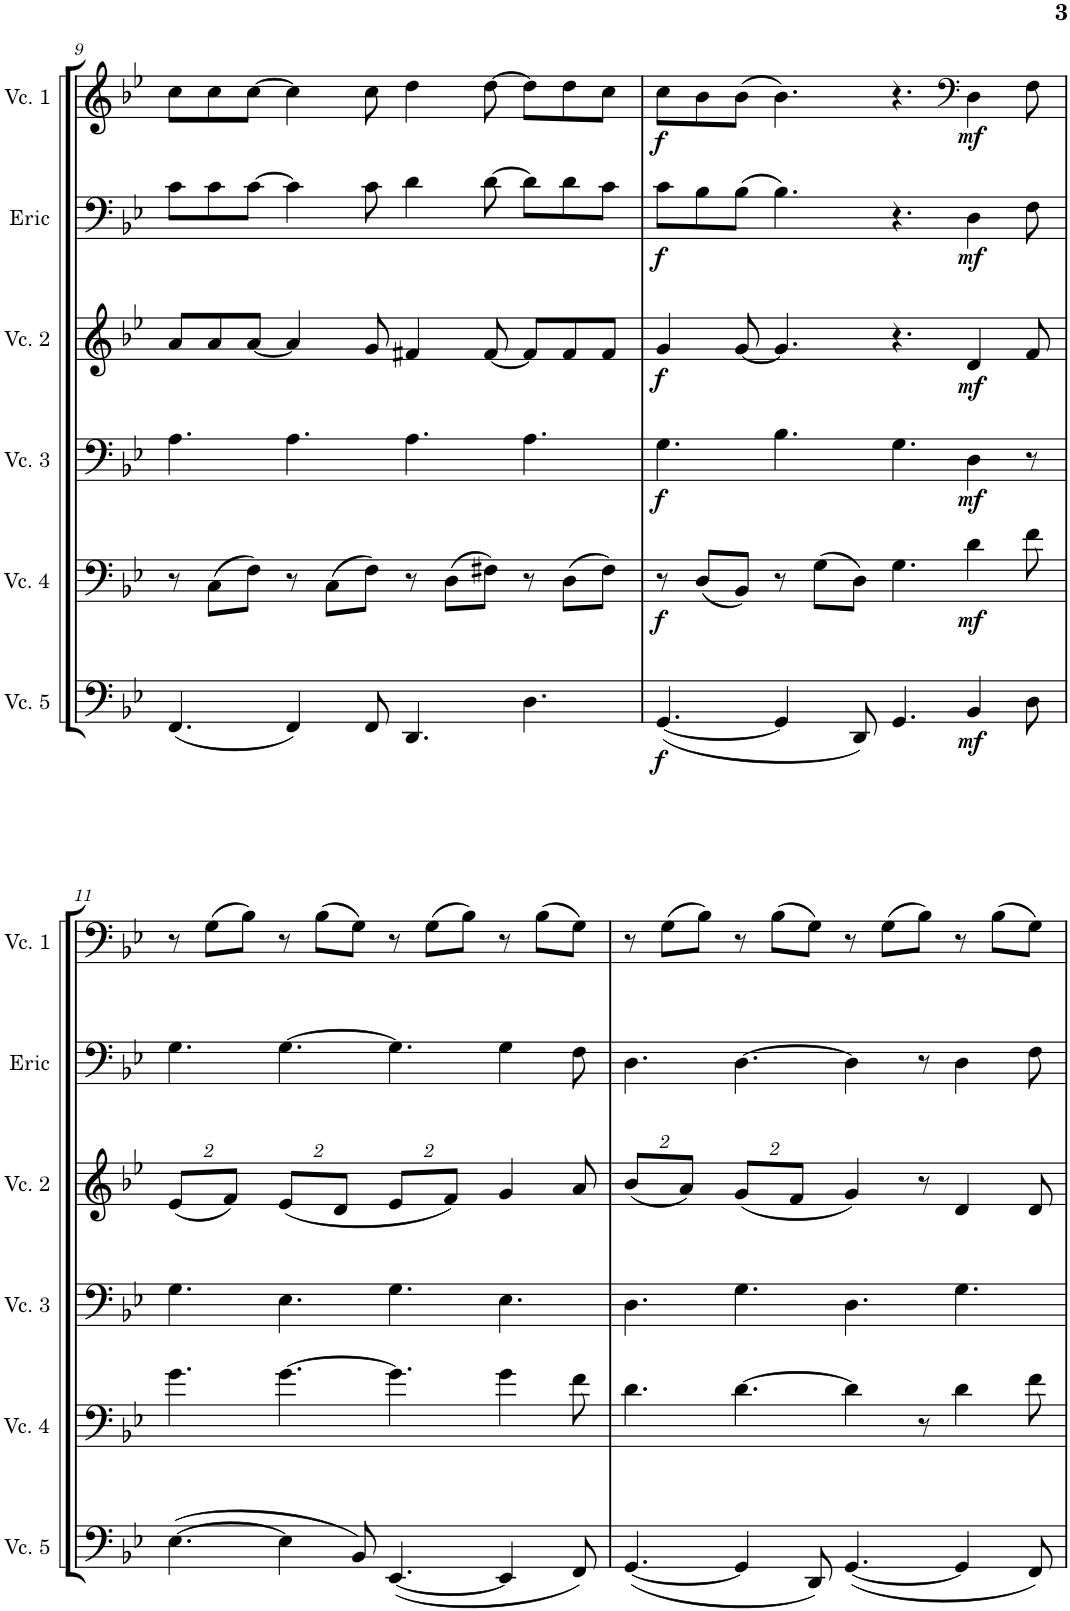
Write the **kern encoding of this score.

**kern	**dynam	**kern	**dynam	**kern	**dynam	**kern	**dynam	**kern	**dynam	**kern	**dynam
*part6	*part6	*part5	*part5	*part4	*part4	*part3	*part3	*part2	*part2	*part1	*part1
*staff6	*staff6	*staff5	*staff5	*staff4	*staff4	*staff3	*staff3	*staff2	*staff2	*staff1	*staff1
*I"Cello 5	*	*I"Cello 4	*	*I"Cello 3	*	*I"Cello 2	*	*I"Eric	*	*I"Cello 1	*
*	*	*	*	*	*	*	*	*I'Eric	*	*	*
!!LO:PB:g=z
*clefF4	*	*clefF4	*	*clefF4	*	*clefG2	*	*clefF4	*	*clefG2	*
*k[b-e-]	*	*k[b-e-]	*	*k[b-e-]	*	*k[b-e-]	*	*k[b-e-]	*	*k[b-e-]	*
*M12/8	*	*M12/8	*	*M12/8	*	*M12/8	*	*M12/8	*	*M12/8	*
=9	=9	=9	=9	=9	=9	=9	=9	=9	=9	=9	=9
(4.FF/	.	8r	.	4.A\	.	8a/L	.	8c\L	.	8cc\L	.
.	.	(8C\L	.	.	.	8a/	.	8c\	.	8cc\	.
.	.	8F\J)	.	.	.	[8a/J	.	[8c\J	.	[8cc\J	.
4FF/)	.	8r	.	4.A\	.	4a/]	.	4c\]	.	4cc\]	.
.	.	(8C\L	.	.	.	.	.	.	.	.	.
8FF/	.	8F\J)	.	.	.	8g/	.	8c\	.	8cc\	.
4.DD/	.	8r	.	4.A\	.	4f#X/	.	4d\	.	4dd\	.
.	.	(8D\L	.	.	.	.	.	.	.	.	.
.	.	8F#X\J)	.	.	.	[8f#/	.	[8d\	.	[8dd\	.
4.D\	.	8r	.	4.A\	.	8f#/L]	.	8d\L]	.	8dd\L]	.
.	.	(8D\L	.	.	.	8f#/	.	8d\	.	8dd\	.
.	.	8F#\J)	.	.	.	8f#/J	.	8c\J	.	8cc\J	.
=10	=10	=10	=10	=10	=10	=10	=10	=10	=10	=10	=10
!	!LO:DY:b	!	!LO:DY:b	!	!LO:DY:b	!	!LO:DY:b	!	!LO:DY:b	!	!LO:DY:b
([4.GG/	f	8r	f	4.G\	f	4g/	f	8c\L	f	8cc\L	f
.	.	(8D/L	.	.	.	.	.	8B-\	.	8b-\	.
.	.	8BB-/J)	.	.	.	[8g/	.	(8B-\J	.	(8b-\J	.
4GG/]	.	8r	.	4.B-\	.	4.g/]	.	4.B-\)	.	4.b-\)	.
.	.	(8G\L	.	.	.	.	.	.	.	.	.
8DD/)	.	8D\J)	.	.	.	.	.	.	.	.	.
4.GG/	.	4.G\	.	4.G\	.	4.r	.	4.r	.	4.r	.
*	*	*	*	*	*	*	*	*	*	*clefF4	*
!	!LO:DY:b	!	!LO:DY:b	!	!LO:DY:b	!	!LO:DY:b	!	!LO:DY:b	!	!LO:DY:b
4BB-/	mf	4d\	mf	4D\	mf	4d/	mf	4D\	mf	4D\	mf
8D\	.	8f\	.	8r	.	8f/	.	8F\	.	8F\	.
!!LO:LB:g=z
=11	=11	=11	=11	=11	=11	=11	=11	=11	=11	=11	=11
*	*	*	*	*	*	*Xbrackettup	*	*	*	*	*
([4.E-\	.	4.g\	.	4.G\	.	(16%3e-/L	.	4.G\	.	8r	.
.	.	.	.	.	.	.	.	.	.	(8G\L	.
.	.	.	.	.	.	16%3f/J)	.	.	.	.	.
.	.	.	.	.	.	.	.	.	.	8B-\J)	.
4E-\]	.	[4.g\	.	4.E-\	.	(16%3e-/L	.	[4.G\	.	8r	.
.	.	.	.	.	.	.	.	.	.	(8B-\L	.
.	.	.	.	.	.	16%3d/J	.	.	.	.	.
8BB-/)	.	.	.	.	.	.	.	.	.	8G\J)	.
([4.EE-/	.	4.g\]	.	4.G\	.	16%3e-/L	.	4.G\]	.	8r	.
.	.	.	.	.	.	.	.	.	.	(8G\L	.
.	.	.	.	.	.	16%3f/J)	.	.	.	.	.
.	.	.	.	.	.	.	.	.	.	8B-\J)	.
4EE-/]	.	4g\	.	4.E-\	.	4g/	.	4G\	.	8r	.
.	.	.	.	.	.	.	.	.	.	(8B-\L	.
8FF/)	.	8f\	.	.	.	8a/	.	8F\	.	8G\J)	.
=12	=12	=12	=12	=12	=12	=12	=12	=12	=12	=12	=12
([4.GG/	.	4.d\	.	4.D\	.	(16%3b-/L	.	4.D\	.	8r	.
.	.	.	.	.	.	.	.	.	.	(8G\L	.
.	.	.	.	.	.	16%3a/J)	.	.	.	.	.
.	.	.	.	.	.	.	.	.	.	8B-\J)	.
4GG/]	.	[4.d\	.	4.G\	.	(16%3g/L	.	[4.D\	.	8r	.
.	.	.	.	.	.	.	.	.	.	(8B-\L	.
.	.	.	.	.	.	16%3f/J	.	.	.	.	.
8DD/)	.	.	.	.	.	.	.	.	.	8G\J)	.
([4.GG/	.	4d\]	.	4.D\	.	4g/)	.	4D\]	.	8r	.
.	.	.	.	.	.	.	.	.	.	(8G\L	.
.	.	8r	.	.	.	8r	.	8r	.	8B-\J)	.
4GG/]	.	4d\	.	4.G\	.	4d/	.	4D\	.	8r	.
.	.	.	.	.	.	.	.	.	.	(8B-\L	.
8FF/)	.	8f\	.	.	.	8d/	.	8F\	.	8G\J)	.
=	=	=	=	=	=	=	=	=	=	=	=
*-	*-	*-	*-	*-	*-	*-	*-	*-	*-	*-	*-
